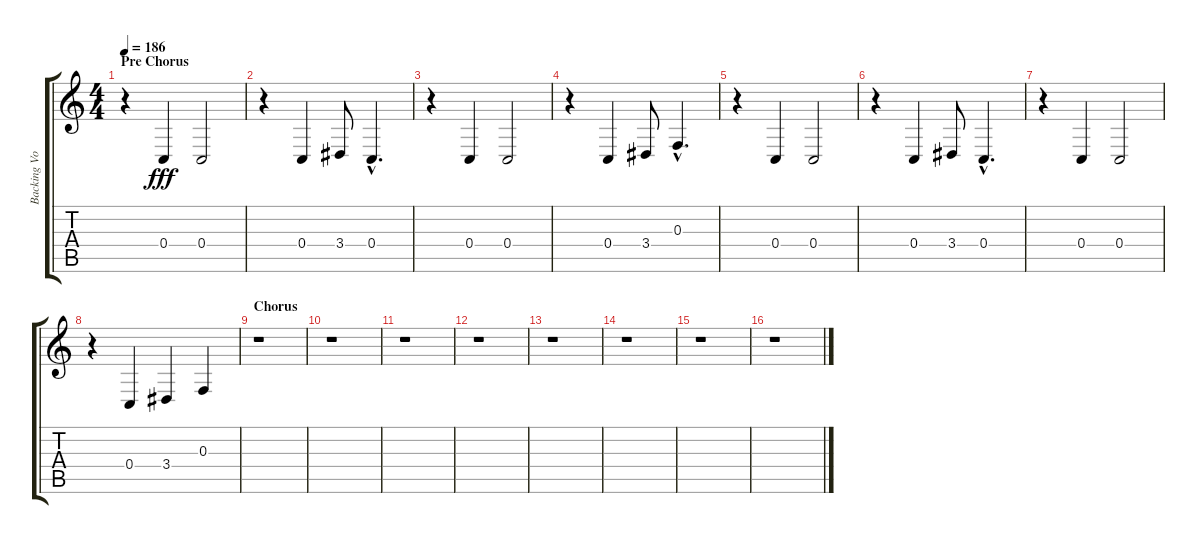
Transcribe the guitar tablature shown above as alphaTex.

\track ("Backing Vocals" "Backing Vo") {instrument synthbrass1}
\staff {score tabs}
\tuning (D4 A3 F3 C3 G2 D2) {hide}
\ts (4 4)
\section ("" "Pre Chorus")
\tempo 186
\clef g2
\ks c
r.4{dy fff} 0.4.4 0.4.2 |
r.4 0.4.4 3.4.8 0.4{hac}.4{d} |
r.4 0.4.4 0.4.2 |
r.4 0.4.4 3.4.8 0.3{hac}.4{d} |
r.4 0.4.4 0.4.2 |
r.4 0.4.4 3.4.8 0.4{hac}.4{d} |
r.4 0.4.4 0.4.2 |
r.4 0.4.4 3.4.4 0.3.4 |
\section ("" "Chorus")
r.1 |
r.1 |
r.1 |
r.1 |
r.1 |
r.1 |
r.1 |
r.1
